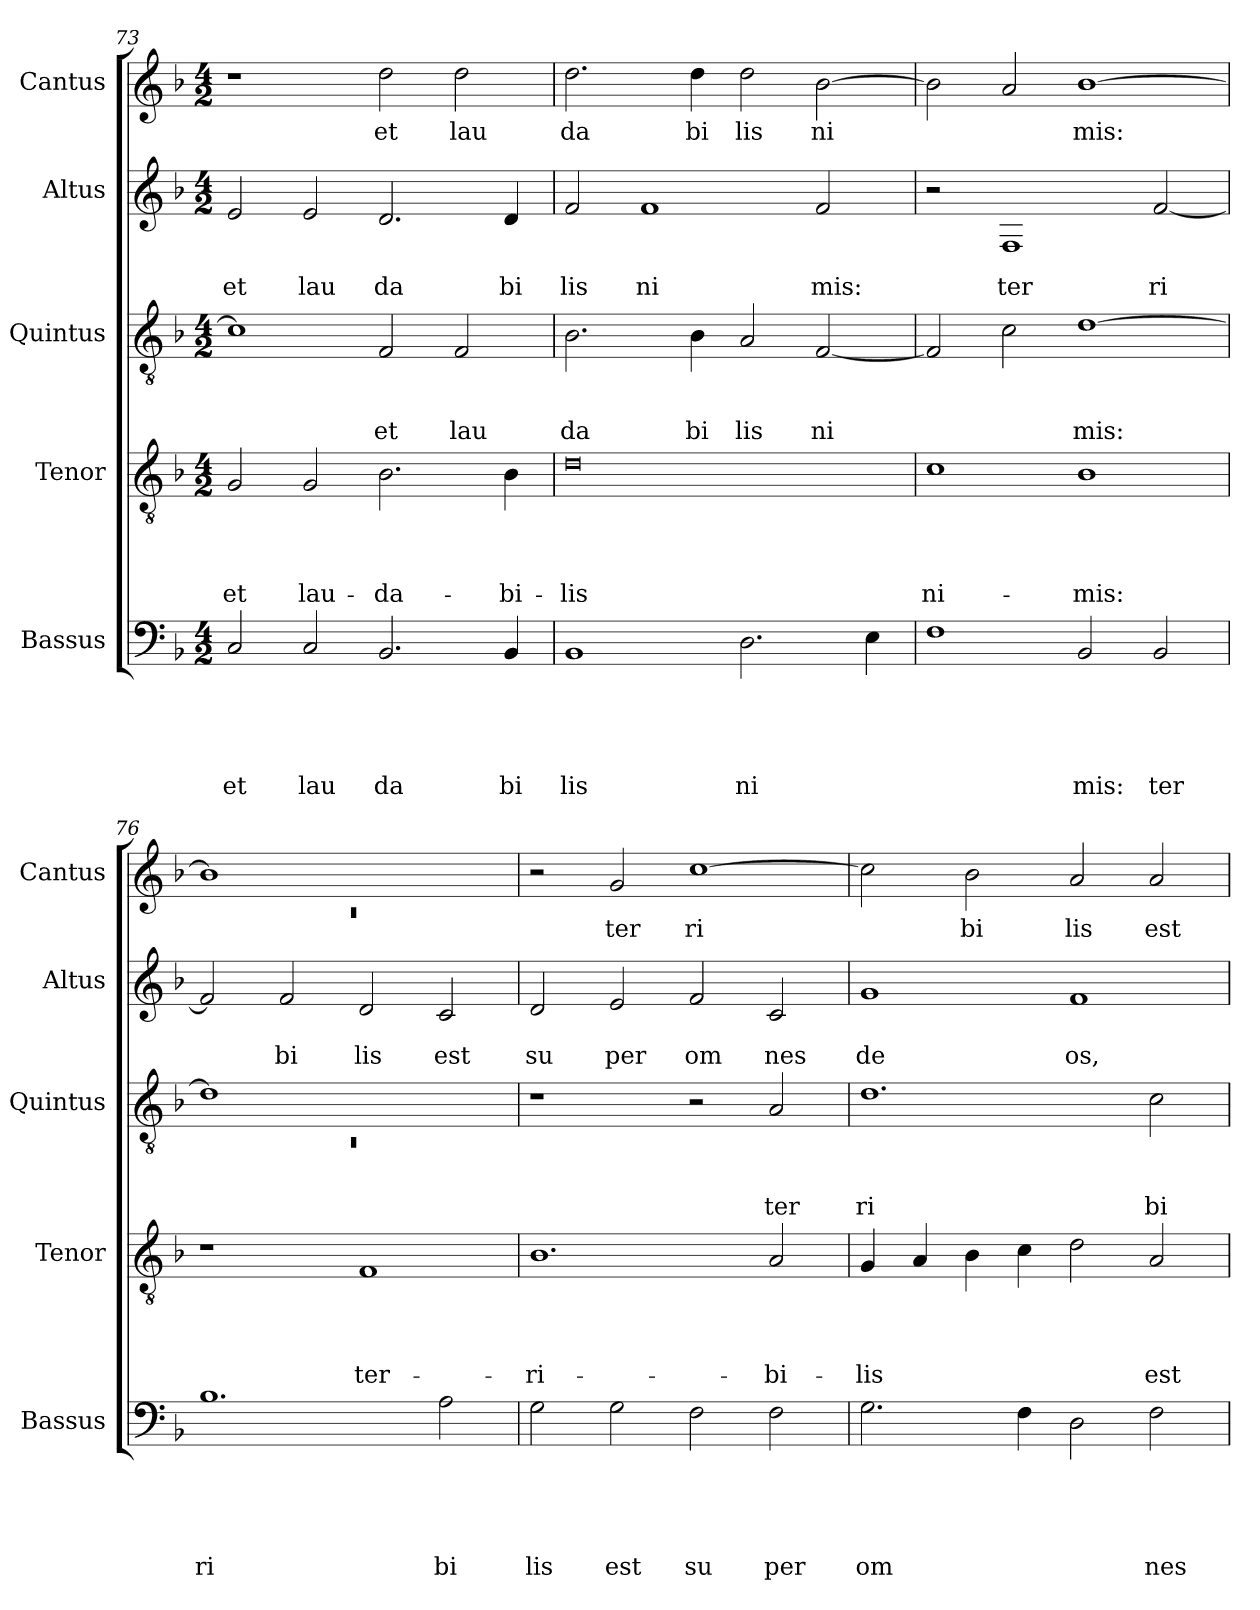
**kern	**text	**text	**text	**text	**text	**kern	**text	**text	**text	**text	**kern	**text	**text	**text	**kern	**text	**text	**kern	**text
*part5	*part5	*part5	*part5	*part5	*part5	*part4	*part4	*part4	*part4	*part4	*part3	*part3	*part3	*part3	*part2	*part2	*part2	*part1	*part1
*staff5	*staff5	*staff5	*staff5	*staff5	*staff5	*staff4	*staff4	*staff4	*staff4	*staff4	*staff3	*staff3	*staff3	*staff3	*staff2	*staff2	*staff2	*staff1	*staff1
*I"Bassus	*	*	*	*	*	*I"Tenor	*	*	*	*	*I"Quintus	*	*	*	*I"Altus	*	*	*I"Cantus	*
*I'Bassus	*	*	*	*	*	*I'Tenor	*	*	*	*	*I'Quintus	*	*	*	*I'Altus	*	*	*I'Cantus	*
*clefF4	*	*	*	*	*	*clefGv2	*	*	*	*	*clefGv2	*	*	*	*clefG2	*	*	*clefG2	*
*ITrd-3c-5	*	*	*	*	*	*	*	*	*	*	*ITrd-3c-5	*	*	*	*ITrd-3c-5	*	*	*ITrd-3c-5	*
*k[b-e-]	*	*	*	*	*	*k[b-]	*	*	*	*	*k[b-e-]	*	*	*	*k[b-e-]	*	*	*k[b-e-]	*
*B-:	*	*	*	*	*	*F:	*	*	*	*	*B-:	*	*	*	*B-:	*	*	*B-:	*
*M4/2	*	*	*	*	*	*M4/2	*	*	*	*	*M4/2	*	*	*	*M4/2	*	*	*M4/2	*
=73	=73	=73	=73	=73	=73	=73	=73	=73	=73	=73	=73	=73	=73	=73	=73	=73	=73	=73	=73
!	!	!	!	!	!LO:LY:b	!	!	!	!	!LO:LY:b	!	!	!	!	!	!	!LO:LY:b	!	!
2F/	.	.	.	.	et	2G/	.	.	.	et	1f]	.	.	.	2a/	.	et	1r	.
!	!	!	!	!	!LO:LY:b	!	!	!	!	!LO:LY:b	!	!	!	!	!	!	!LO:LY:b	!	!
2F/	.	.	.	.	lau	2G/	.	.	.	lau-	.	.	.	.	2a/	.	lau	.	.
!	!	!	!	!	!LO:LY:b	!	!	!	!	!LO:LY:b	!	!	!	!LO:LY:b	!	!	!LO:LY:b	!	!LO:LY:b
2.E-/	.	.	.	.	da	2.B-\	.	.	.	-da-	2B-/	.	.	et	2.g/	.	da	2gg\	et
!	!	!	!	!	!	!	!	!	!	!	!	!	!	!LO:LY:b	!	!	!	!	!LO:LY:b
.	.	.	.	.	.	.	.	.	.	.	2B-/	.	.	lau	.	.	.	2gg\	lau
!	!	!	!	!	!LO:LY:b	!	!	!	!	!LO:LY:b	!	!	!	!	!	!	!LO:LY:b	!	!
4E-/	.	.	.	.	bi	4B-\	.	.	.	-bi-	.	.	.	.	4g/	.	bi	.	.
=74	=74	=74	=74	=74	=74	=74	=74	=74	=74	=74	=74	=74	=74	=74	=74	=74	=74	=74	=74
!	!	!	!	!	!LO:LY:b	!	!	!	!	!LO:LY:b	!	!	!	!LO:LY:b	!	!	!LO:LY:b	!	!LO:LY:b
1E-	.	.	.	.	lis	0d	.	.	.	-lis	2.e-\	.	.	da	2b-/	.	lis	2.gg\	da
!	!	!	!	!	!	!	!	!	!	!	!	!	!	!	!	!	!LO:LY:b	!	!
.	.	.	.	.	.	.	.	.	.	.	.	.	.	.	1b-	.	ni	.	.
!	!	!	!	!	!	!	!	!	!	!	!	!	!	!LO:LY:b	!	!	!	!	!LO:LY:b
.	.	.	.	.	.	.	.	.	.	.	4e-\	.	.	bi	.	.	.	4gg\	bi
!	!	!	!	!	!LO:LY:b	!	!	!	!	!	!	!	!	!LO:LY:b	!	!	!	!	!LO:LY:b
2.G\	.	.	.	.	ni	.	.	.	.	.	2d/	.	.	lis	.	.	.	2gg\	lis
!	!	!	!	!	!	!	!	!	!	!	!	!	!	!LO:LY:b	!	!	!LO:LY:b	!	!LO:LY:b
.	.	.	.	.	.	.	.	.	.	.	[<2B-/	.	.	ni	2b-/	.	mis:	[>2ee-\	ni
4A\	.	.	.	.	.	.	.	.	.	.	.	.	.	.	.	.	.	.	.
=75	=75	=75	=75	=75	=75	=75	=75	=75	=75	=75	=75	=75	=75	=75	=75	=75	=75	=75	=75
!	!	!	!	!	!	!	!	!	!	!LO:LY:b	!	!	!	!	!	!	!	!	!
1B-	.	.	.	.	.	1c	.	.	.	ni-	2B-/]	.	.	.	2r	.	.	2ee-\]	.
!	!	!	!	!	!	!	!	!	!	!	!	!	!	!	!	!	!LO:LY:b	!	!
.	.	.	.	.	.	.	.	.	.	.	2f\	.	.	.	1B-	.	ter	2dd/	.
!	!	!	!	!	!LO:LY:b	!	!	!	!	!LO:LY:b	!	!	!	!LO:LY:b	!	!	!	!	!LO:LY:b
2E-/	.	.	.	.	mis:	1B-	.	.	.	-mis:	[>1g	.	.	mis:	.	.	.	[>1ee-	mis:
!	!	!	!	!	!LO:LY:b	!	!	!	!	!	!	!	!	!	!	!	!LO:LY:b	!	!
2E-/	.	.	.	.	ter	.	.	.	.	.	.	.	.	.	[<2b-/	.	ri	.	.
=76	=76	=76	=76	=76	=76	=76	=76	=76	=76	=76	=76	=76	=76	=76	=76	=76	=76	=76	=76
*	*	*	*	*	*	*	*	*	*	*	*^	*	*	*	*	*	*	*^	*
!	!	!	!	!	!LO:LY:b	!	!	!	!	!	!	!LO:N:vis=1	!	!	!	!	!	!	!	!LO:N:vis=1	!
1.e-	.	.	.	.	ri	1r	.	.	.	.	1g]	0rC	.	.	.	2b-/]	.	.	1ee-]	0rc	.
!	!	!	!	!	!	!	!	!	!	!	!	!	!	!	!	!	!	!LO:LY:b	!	!	!
.	.	.	.	.	.	.	.	.	.	.	.	.	.	.	.	2b-/	.	bi	.	.	.
!	!	!	!	!	!	!	!	!	!	!LO:LY:b	!	!	!	!	!	!	!	!LO:LY:b	!	!	!
.	.	.	.	.	.	1F	.	.	.	ter-	1ryy	.	.	.	.	2g/	.	lis	1ryy	.	.
!	!	!	!	!	!LO:LY:b	!	!	!	!	!	!	!	!	!	!	!	!	!LO:LY:b	!	!	!
2d\	.	.	.	.	bi	.	.	.	.	.	.	.	.	.	.	2f/	.	est	.	.	.
*	*	*	*	*	*	*	*	*	*	*	*v	*v	*	*	*	*	*	*	*v	*v	*
=77	=77	=77	=77	=77	=77	=77	=77	=77	=77	=77	=77	=77	=77	=77	=77	=77	=77	=77	=77
!	!	!	!	!	!LO:LY:b	!	!	!	!	!LO:LY:b	!	!	!	!	!	!	!LO:LY:b	!	!
2c\	.	.	.	.	lis	1.B-	.	.	.	-ri-	1r	.	.	.	2g/	.	su	2r	.
!	!	!	!	!	!LO:LY:b	!	!	!	!	!	!	!	!	!	!	!	!LO:LY:b	!	!LO:LY:b
2c\	.	.	.	.	est	.	.	.	.	.	.	.	.	.	2a/	.	per	2cc/	ter
!	!	!	!	!	!LO:LY:b	!	!	!	!	!	!	!	!	!	!	!	!LO:LY:b	!	!LO:LY:b
2B-\	.	.	.	.	su	.	.	.	.	.	2r	.	.	.	2b-/	.	om	[>1ff	ri
!	!	!	!	!	!LO:LY:b	!	!	!	!	!LO:LY:b	!	!	!	!LO:LY:b	!	!	!LO:LY:b	!	!
2B-\	.	.	.	.	per	2A/	.	.	.	-bi-	2d/	.	.	ter	2f/	.	nes	.	.
=78	=78	=78	=78	=78	=78	=78	=78	=78	=78	=78	=78	=78	=78	=78	=78	=78	=78	=78	=78
!	!	!	!	!	!LO:LY:b	!	!	!	!	!LO:LY:b	!	!	!	!LO:LY:b	!	!	!LO:LY:b	!	!
2.c\	.	.	.	.	om	4G/	.	.	.	-lis	1.g	.	.	ri	1cc	.	de	2ff\]	.
.	.	.	.	.	.	4A/	.	.	.	.	.	.	.	.	.	.	.	.	.
!	!	!	!	!	!	!	!	!	!	!	!	!	!	!	!	!	!	!	!LO:LY:b
.	.	.	.	.	.	4B-\	.	.	.	.	.	.	.	.	.	.	.	2ee-\	bi
4B-\	.	.	.	.	.	4c\	.	.	.	.	.	.	.	.	.	.	.	.	.
!	!	!	!	!	!	!	!	!	!	!	!	!	!	!	!	!	!LO:LY:b	!	!LO:LY:b
2G\	.	.	.	.	.	2d\	.	.	.	.	.	.	.	.	1b-	.	os,	2dd/	lis
!	!	!	!	!	!LO:LY:b	!	!	!	!	!LO:LY:b	!	!	!	!LO:LY:b	!	!	!	!	!LO:LY:b
2B-\	.	.	.	.	nes	2A/	.	.	.	est	2f\	.	.	bi	.	.	.	2dd/	est
=	=	=	=	=	=	=	=	=	=	=	=	=	=	=	=	=	=	=	=
*-	*-	*-	*-	*-	*-	*-	*-	*-	*-	*-	*-	*-	*-	*-	*-	*-	*-	*-	*-
